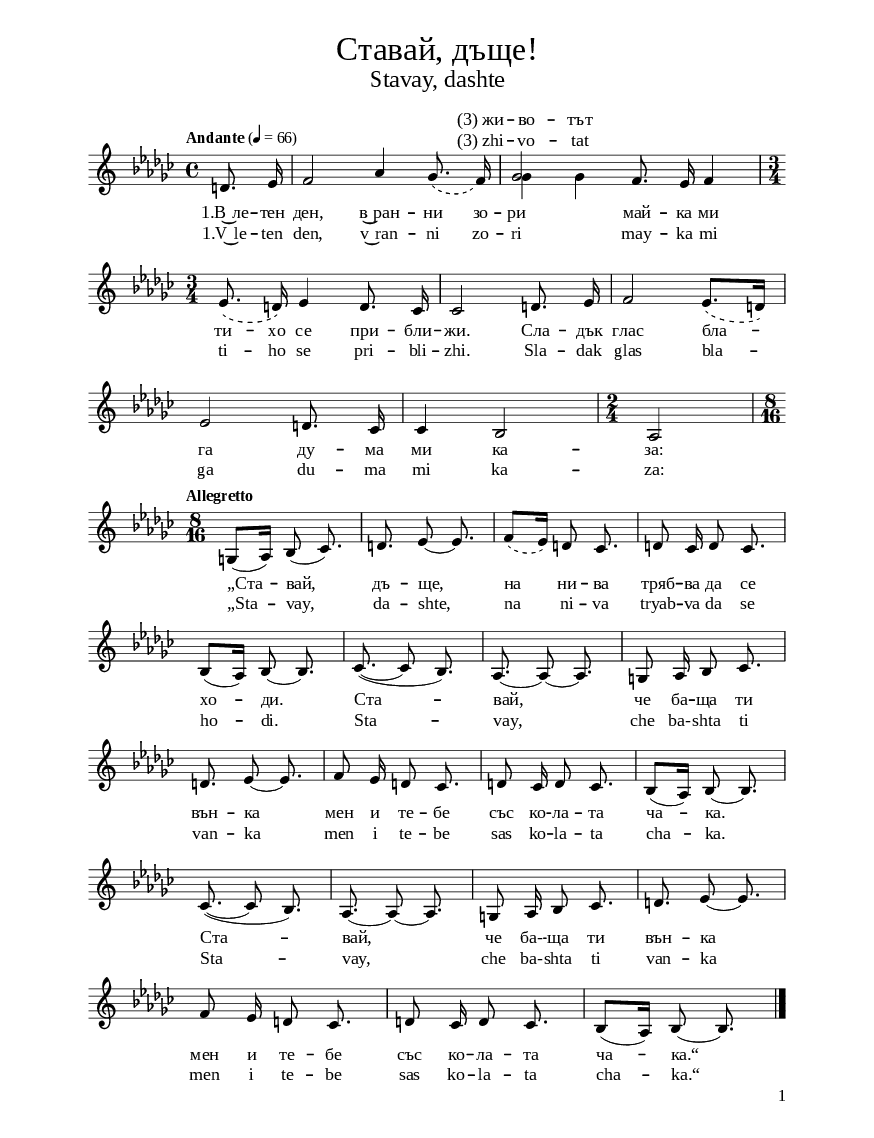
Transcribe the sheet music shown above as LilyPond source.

\version "2.24.1"

% include paper part and global functions
\include "include/globals.ily"

"rightBraces018" = \markup {
  \column {
    % repeat braces
    \translate #'(0 . -12.6 )
    \right-brace #18

    \translate #'(0 . -22.4 )
    \right-brace #18

  
  }
  \column {
    % repeat numbers
    \translate #'(0 . -13.2 )
    2

    \translate #'(0 . -24.2 )
    2


  }
}

\bookpart {
  \label #'ref142
  \tocItem \markup "Ставай, дъще! – Stavay, dashte"
  \include "include/bookpart-paper.ily"
  \score {
    \include "include/score-layout.ily"

    <<
      \new Lyrics = "tempVoiceLyricsBG" \with {
        % lyrics above a staff should have this override
        \override VerticalAxisGroup.staff-affinity = #DOWN
      }
      \new Lyrics = "tempVoiceLyricsEN" \with {
        \override VerticalAxisGroup.staff-affinity = #DOWN
      }

    \new Voice = "mainVoice" \absolute {
      \clef treble
    
      \key ges \major
  
      \time 4/4
      \tempoFunc "Andante" 4 "66"
      \autoBeamOff
      \partial 4
      d'8. es'16 | % 2
      f'2 as'4 \phrasingSlurDown \phrasingSlurDashed ges'8. \(
      <<
        % now temporary add a second voice
        {
          \voiceTwo % this voice is in the same context as parent
          \hideNotes f'16 \) \unHideNotes \phrasingSlurNeutral | % 3
          \stemUp ges'2 \stemNeutral
        }
        \new Voice = "tempVoice" {
          % this is a new voice context
          \voiceOne \autoBeamOff
          f'16 | % 3
          \stemDown ges'4 ges'4 \stemNeutral
        }
      >>
      \oneVoice

      f'8. 
      
      es'16 f'4 \break | % 4
      \time 3/4 \phrasingSlurDashed es'8. \( d'16 \) \phrasingSlurNeutral es'4 d'8. ces'16 | % 5
      ces'2 d'8. es'16 | % 6
      f'2 \slurDashed es'8. [( d'16 )] \slurNeutral \break | % 7
      es'2 d'8. ces'16 | % 8
      ces'4 bes2 | % 9
      \time 2/4  as2 \break |
      \time 8/16  |
      \tempo "Allegretto" \slurSolid g8 [( as16 )] bes8 ( ces'8. ) | % 11
      d'8. es'8 ~ es'8. | % 12
      \slurDashed f'8 [( es'16 )] d'8 ces'8. | % 13
      d'8 ces'16 d'8 ces'8. \break | % 14
      \slurSolid bes8 [( as16 )] bes8 ~ bes8. | % 15
      ces'8. ( ~ ces'8 bes8. ) | % 16
      as8. ~ as8 ~ as8. | % 17
      g8 as16 bes8 ces'8. \break | % 18
      d'8. es'8 ~ es'8. | % 19
      f'8 es'16 d'8 ces'8. |
      d'8 ces'16 d'8 ces'8. | % 21
      bes8 [( as16 )] bes8 ~ bes8. \break | % 22
      ces'8. ( ~ ces'8 bes8. ) | % 23
      as8. ~ as8 ~ as8. | % 24
      g8 as16 bes8 ces'8. | % 25
      d'8. es'8 ~ es'8. \break | % 26
      f'8 es'16 d'8 ces'8. | % 27
      d'8 ces'16 d'8 ces'8. | % 28
      bes8 [( as16 )] bes8 ~ bes8. \bar "|."
    }
   
   
   \new Lyrics \lyricsto "mainVoice" {
      "1.В~ле" -- тен
      ден, в~ран -- ни зо -- ри май -- ка ми ти -- хо се при --
      бли -- жи. Сла -- дък глас бла -- га ду -- ма ми
      ка -- за: „Ста -- вай, дъ -- ще, на ни -- ва
      тряб -- ва да се хо -- ди. Ста -- вай, че ба --
      ща ти вън -- ка мен и те -- бе със ко -- ла --
      та ча -- ка. Ста -- вай, че "ба-" -- ща ти вън --
      ка мен и те -- бе със ко -- ла -- та ча --
      ка.“
   }

   \new Lyrics \lyricsto "mainVoice" {
        "1.V~le" -- ten
        den, v~ran -- ni zo -- ri may -- ka mi ti -- ho se pri --
        bli -- zhi. Sla -- dak glas bla -- ga du -- ma mi
        ka -- za: „Sta -- vay, da -- shte, na ni -- va
        tryab -- va da se ho -- di. Sta -- vay, che "ba-" --
        shta ti van -- ka men i te -- be sas ko -- la --
        ta cha -- ka. Sta -- vay, che "ba-" -- shta ti van --
        ka men i te -- be sas ko -- la -- ta cha --
        ka.“
   }

   \context Lyrics = "tempVoiceLyricsBG" {
     \lyricsto "tempVoice" {
       "(3) жи" -- во -- тът
     }
   }
   
   \context Lyrics = "tempVoiceLyricsEN" {
     \lyricsto "tempVoice" {
       "(3) zhi" -- vo -- tat
     }
   }

   >>

    \header {
      title = \titleFunc "Ставай, дъще!" "Stavay, dashte"
    }

    \midi{}
    


  } % score
  
  
    \pageBreak

    \markup \fontsize #bgCoupletFontSize {
    \hspace #-1
    \override #`(baseline-skip . ,bgCoupletBaselineSkip) % affects space between column lines
    \column {
          \line {   2. Слънцето щом изгрей,}
          \line {   "   " ти на нивата трябва да си.}
          \line {   "   " С’ сърп в ръка, с песен ти}
          \line {   "   " деня срещни. Ставай, дъще,}
          \line {   "   " Слънце дома да не те завари.}
          \line {   "   " Ставай, че моми и момци –}
          \line {   "   " вси към нивата са веч тръгнали.}
          \line {   "   " }
          \line {   3.  Нива е, дъще, животът,}
          \line {   "   " де доброто семе се сей.}
          \line {   "   " Кат израсне, живот внася}
          \line {   "   " то във нас. Ставай, дъще,}
          \line {   "   " Любовта днес мен и тебе чака.}
          \line {   "   " Ставай, (2)тя ни носи}
          \line {   "   " своята нова, жива премяна.}
          \line {   "   "  Ставай, че животът вънка мен}
          \line {   "   "  и тебе с благост вече чака.“}
        }
    
    \"rightBraces018"

    \hspace #4
    \override #`(baseline-skip . ,bgCoupletBaselineSkip)
    \column {
          \line {   2. Slantseto shtom izgrey,}
          \line {   "   " ti na nivata tryabva da si.}
          \line {   "   " S’ sarp v raka, s pesen ti}
          \line {   "   " denya sreshtni. Stavay, dashte,}
          \line {   "   " Slantse doma da ne te zavari.}
          \line {   "   " Stavay, che momi i momtsi –}
          \line {   "   " vsi kam nivata sa vech tragnali.}
          \line {   "   " }
          \line {   3.  Niva e, dashte, zhivotat,}
          \line {   "   " de dobroto seme se sey.}
          \line {   "   " Kat izrasne, zhivot vnasya}
          \line {   "   " to vav nas. Stavay, dashte,}
          \line {   "   " Lyubovta dnes men i tebe chaka.}
          \line {   "   " Stavay, tya ni nosi}
          \line {   "   " svoyata nova, zhiva premyana.}
          \line {   "   "  Stavay, che zhivotat vanka men}
          \line {   "   "  i tebe s blagost veche chaka.“}
    }
   \"rightBraces018"

  }

 
 \markup \empty-two

  % include foreign translation(s) of the song
  \version "2.24.1"

\markup \fill-line { \fontsize #deTitleFontSize "Steh' auf, Tochter!" }
\markup \null
\markup \null

\markup \fontsize #deCoupletFontSize {
  \hspace #2
  \override #`(baseline-skip . ,deCoupletBaselineSkip)
  \column {
    \line { 1. An einem Sommertag, in der frühen Morgenröte, }

    \line { "   " näherte sich mir meine Mutter leise.}

    \line { "   "Mit süßer Stimme sagte sie mir ein gütiges Wort:}

    \line { "   " „Stehe auf, Tochter, }

    \line { "   " weil auf den Acker gegangen werden soll.}

    \line { "   "Stehe auf, }

    \line { "   " weil dein Vater draußen auf mich und auf dich mit dem Gespann wartet.“}
    \line { " "}

    \line { 2. Wenn die Sonne aufgeht, }
    \line { "   "sollst du auf dem Acker sein.}
    \line { "   " Mit der Sichel in der Hand und mit einem Lied begrüße den Tag.}
    \line { "   "Stehe auf, meine Tochter, }
    \line { "   "damit die Sonne dich nicht im Hause findet.}
    \line { "   "Stehe auf, meine Tochter, }
    \line { "   "weil alle Mädchen und Jungen schon zum Acker aufgebrochen sind.}
    \line { " "}

    \line { 3. Der Acker, meine Tochter, ist das Leben,}

    \line { "   "wo der gute Samen gesät wird.}

    \line { "   "Wenn er gedeiht, dann trägt er Leben in uns hinein.}

    \line { "   "Stehe auf, Tochter, }

    \line { "   " die Liebe wartet heute auf mich und auf dich.}

    \line { "   "Stehe auf, }

    \line { "   " sie bringt uns ihr neues, lebendiges Gewand.}

    \line { "   "Stehe auf, }

    \line { "   "weil das Leben draußen schon auf mich und auf dich mit Güte wartet.}
  }
}


} % bookpart
